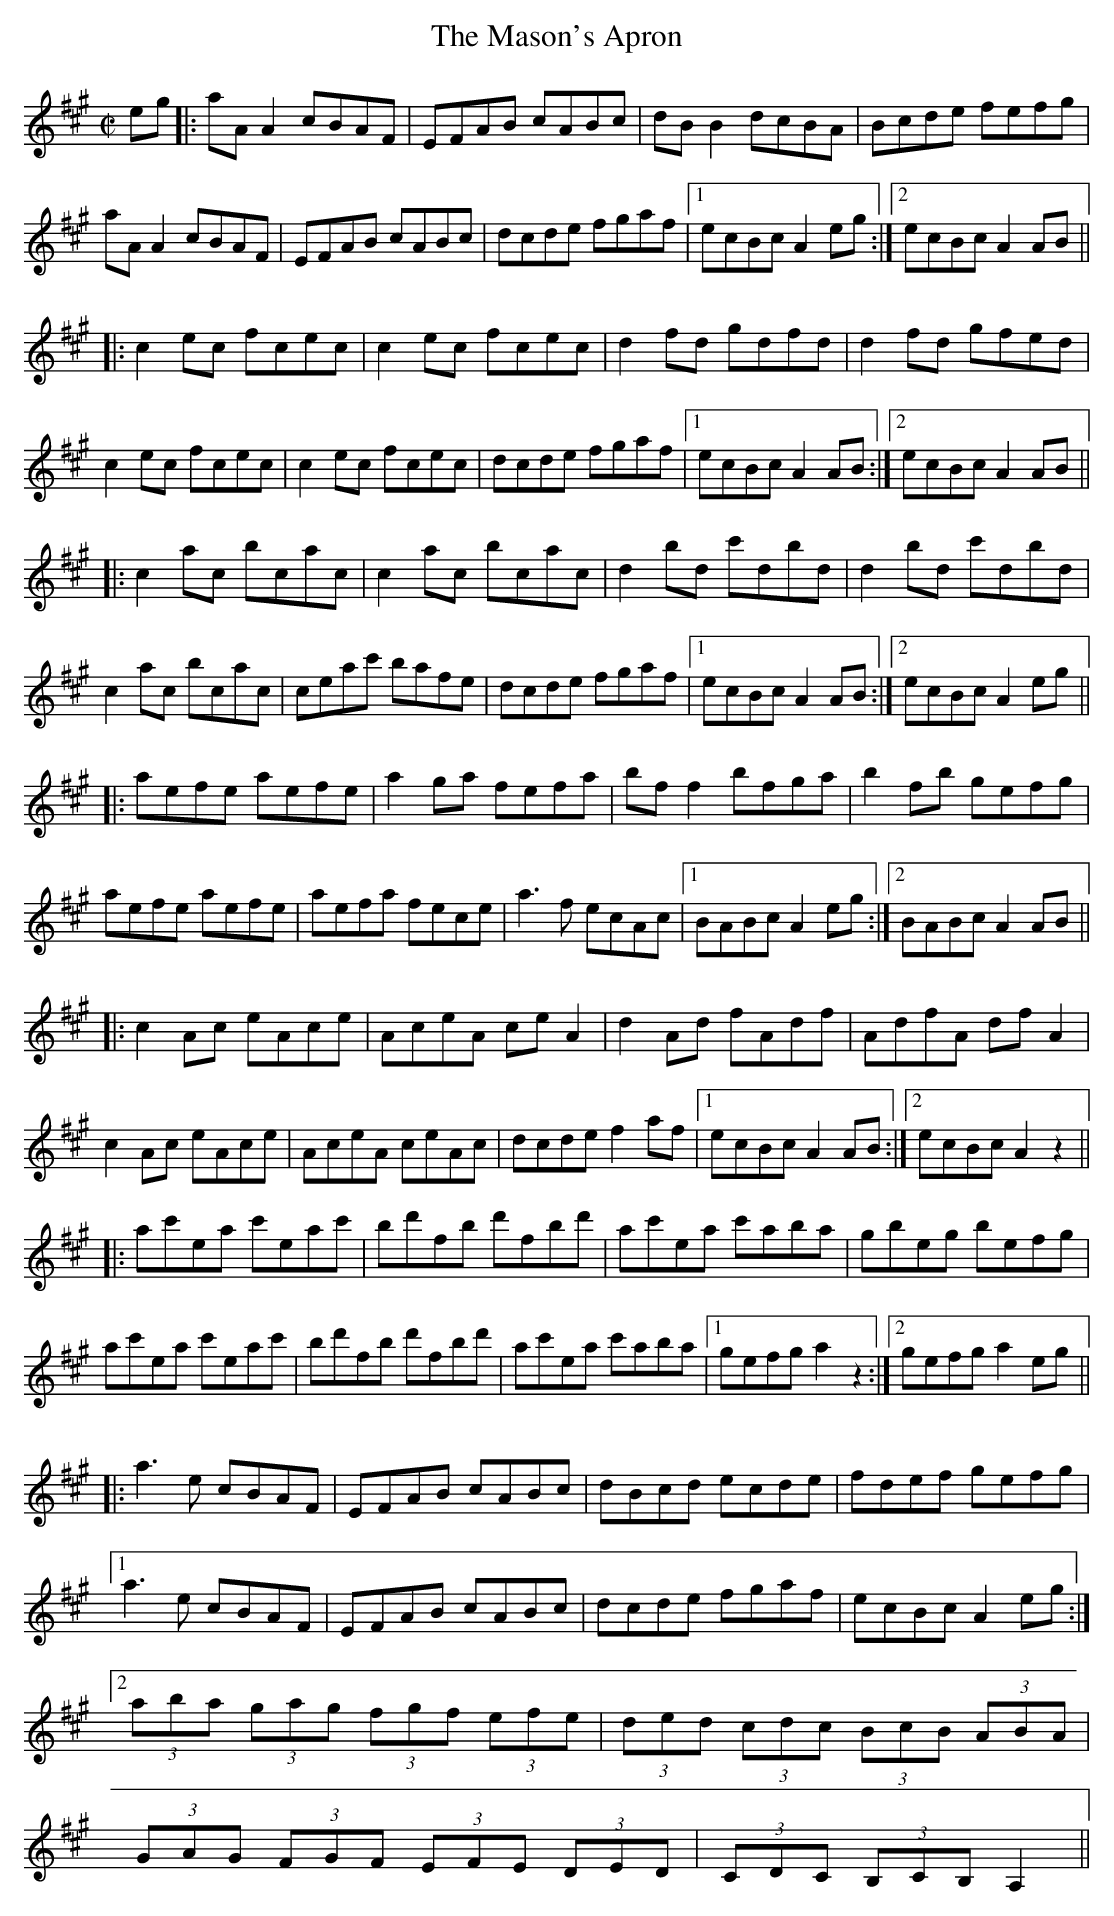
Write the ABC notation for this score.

X:1
T:Mason's Apron, The
M:C|
K:A
eg|:aAA2 cBAF|EFAB cABc|dBB2 dcBA|Bcde fefg|
aAA2 cBAF|EFAB cABc|dcde fgaf|1 ecBc A2eg:|2 ecBc A2AB||
|:c2ec fcec|c2ec fcec|d2fd gdfd|d2fd gfed|
c2ec fcec|c2ec fcec|dcde fgaf|1 ecBc A2AB:|2 ecBc A2AB||
|:c2ac bcac|c2ac bcac|d2bd c'dbd|d2bd c'dbd|
c2ac bcac|ceac' bafe|dcde fgaf|1 ecBc A2AB:|2 ecBc A2eg||
|:aefe aefe|a2ga fefa|bff2 bfga|b2fb gefg|
aefe aefe|aefa fece|a3f ecAc|1 BABc A2eg:|2 BABc A2AB||
|:c2Ac eAce|AceA ceA2|d2Ad fAdf|AdfA dfA2|
c2Ac eAce|AceA ceAc|dcde f2af|1 ecBc A2AB:|2 ecBc A2z2||
|:ac'ea c'eac'|bd'fb d'fbd'|ac'ea c'aba|gbeg befg|
ac'ea c'eac'|bd'fb d'fbd'|ac'ea c'aba|1 gefg a2z2:|2 gefg a2eg||
|:a3e cBAF|EFAB cABc|dBcd ecde|fdef gefg|
[1 a3e cBAF|EFAB cABc|dcde fgaf|ecBc A2eg:|
[2 (3aba (3gag (3fgf (3efe|(3ded (3cdc (3BcB (3ABA|
(3GAG (3FGF (3EFE (3DED|(3CDC (3B,CB, A,2||
